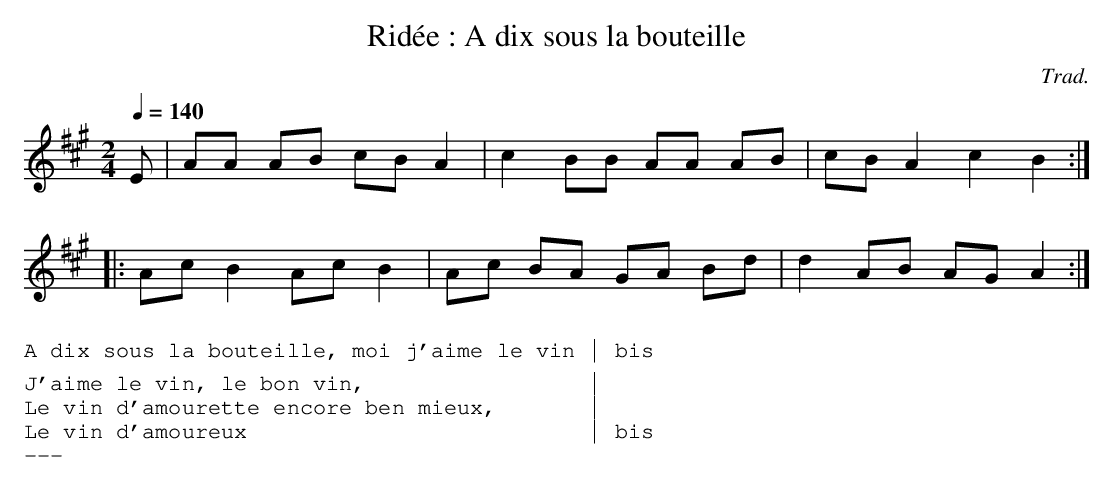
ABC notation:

X:1
T:Ridée : A dix sous la bouteille
C:Trad.
M:2/4
L:1/8
Q:1/4=140
K:A
E | AA AB cB A2 | c2 BB AA AB | cB A2 c2 B2 ::
Ac B2 Ac B2 | Ac BA GA Bd | d2 AB AG A2 :|
%%textfont Courier 14
%%begintext

A dix sous la bouteille, moi j'aime le vin | bis

J'aime le vin, le bon vin,                 |
Le vin d'amourette encore ben mieux,       |
Le vin d'amoureux                          | bis
---
